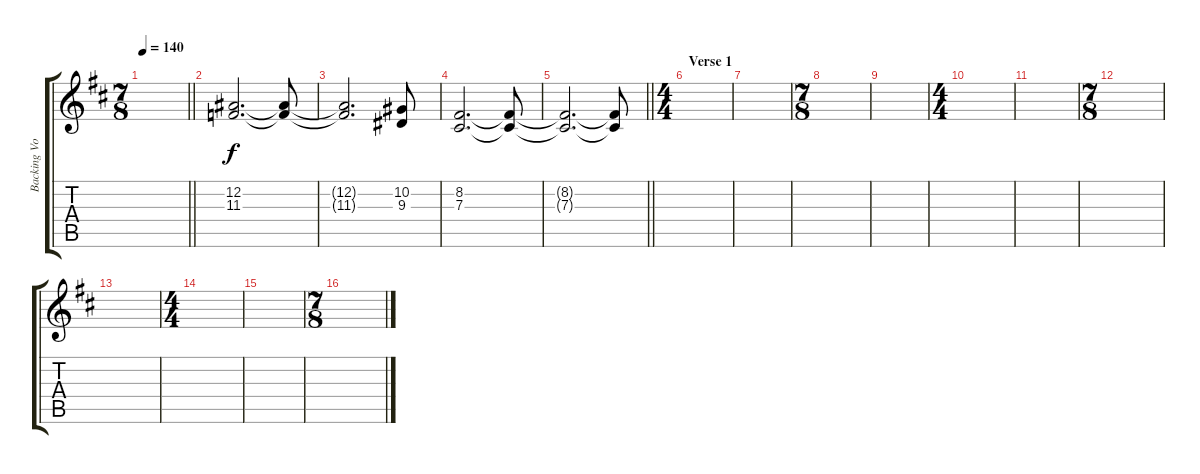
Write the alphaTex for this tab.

\track ("Backing Vocals" "Backing Vo") {instrument lead2sawtooth}
\staff {score tabs}
\tuning (Eb4 Bb3 Gb3 Db3 Ab2 Eb2) {hide}
\ts (7 8)
\tempo 140
\clef g2
\barLineRight lightlight
\ks d
|
(12.2 11.3).2{d} (12.2{t} 11.3{t}).8 |
(12.2{t} 11.3{t}).2{d} (10.2 9.3).8 |
(8.2 7.3).2{d} (8.2{t} 7.3{t}).8 |
\barLineRight lightlight
(8.2{t} 7.3{t}).2{d} (8.2{t} 7.3{t}).8 |
\ts (4 4)
\section ("" "Verse 1")
|
|
\ts (7 8)
|
|
\ts (4 4)
|
|
\ts (7 8)
|
|
\ts (4 4)
|
|
\ts (7 8)
